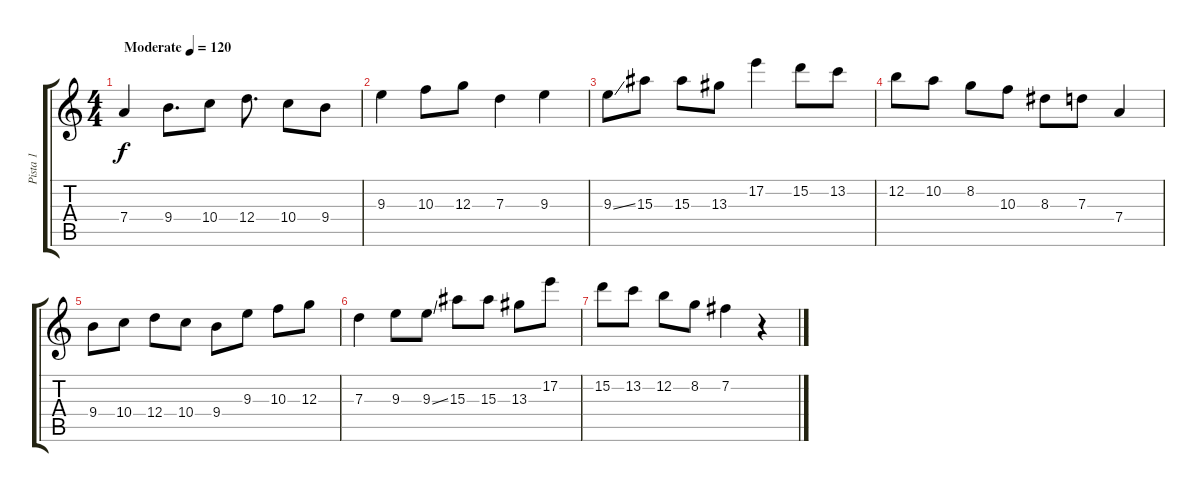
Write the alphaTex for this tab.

\track ("Pista 1" "Pista 1") {instrument acousticguitarsteel}
\staff {score tabs}
\tuning (E4 B3 G3 D3 A2 E2) {hide}
\ts (4 4)
\tempo (120 "Moderate")
\clef g2
\ks c
7.4.4{dy f instrument acousticguitarsteel} 9.4.8{d} 10.4.8 12.4.8{d} 10.4.8 9.4.8 |
9.3.4 10.3.8 12.3.8 7.3.4 9.3.4 |
9.3{ss}.8 15.3.8 15.3.8 13.3.8 17.2.4 15.2.8 13.2.8 |
12.2.8 10.2.8 8.2.8 10.3.8 8.3.8 7.3.8 7.4.4 |
9.4.8 10.4.8 12.4.8 10.4.8 9.4.8 9.3.8 10.3.8 12.3.8 |
7.3.4 9.3.8 9.3{ss}.8 15.3.8 15.3.8 13.3.8 17.2.8 |
15.2.8 13.2.8 12.2.8 8.2.8 7.2.4 r.4
